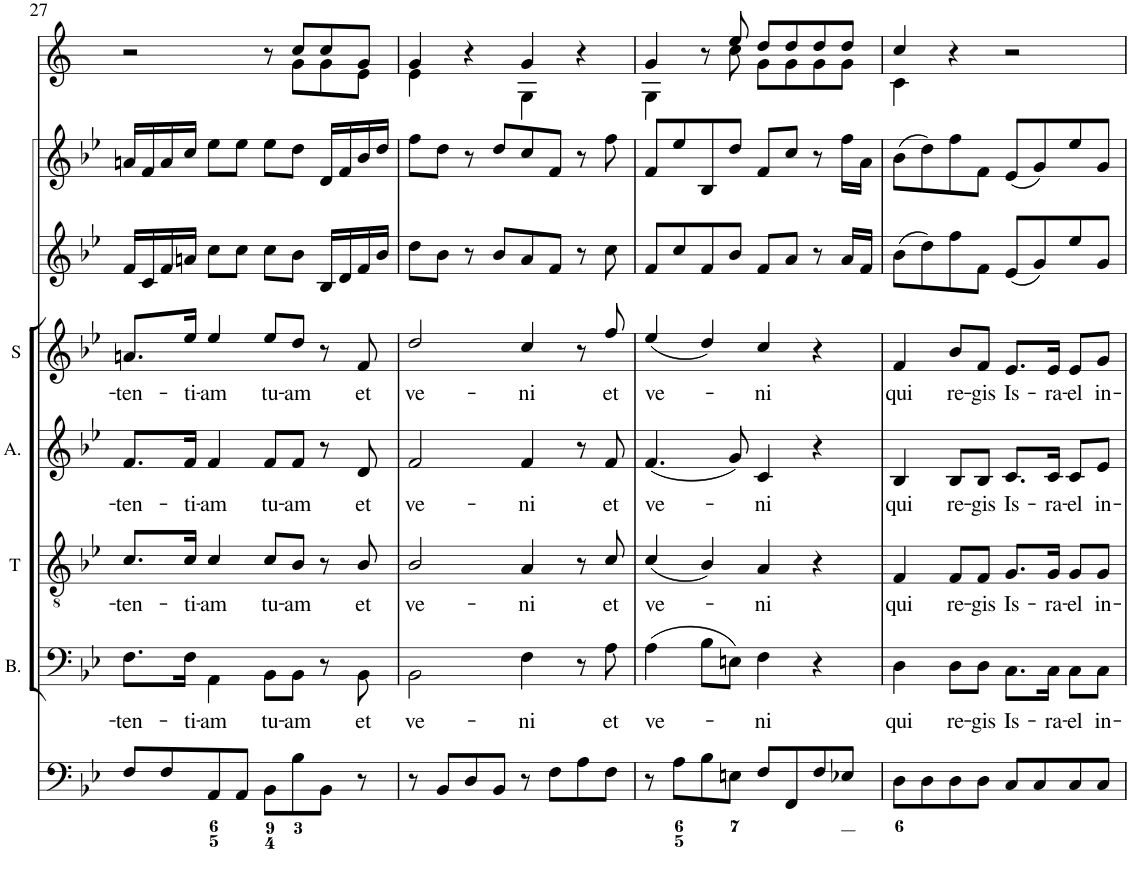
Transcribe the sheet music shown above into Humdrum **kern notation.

**kern	**kern	**text	**kern	**text	**kern	**text	**kern	**text	**kern	**kern	**kern
*part8	*part7	*part7	*part6	*part6	*part5	*part5	*part4	*part4	*part3	*part2	*part1
*staff8	*staff7	*staff7	*staff6	*staff6	*staff5	*staff5	*staff4	*staff4	*staff3	*staff2	*staff1
*I"Organ	*I"Basse	*	*I"Tenor	*	*I"Alto	*	*I"Soprane	*	*I"Violino 2	*I"Violino 1	*I"Clarini in B[b]
*	*I'B.	*	*I'T	*	*I'A.	*	*I'S	*	*I'Vln	*I'Vln	*
!!LO:PB:g=z
*clefF4	*clefF4	*	*clefGv2	*	*clefG2	*	*clefG2	*	*clefG2	*clefG2	*clefG2
*	*	*	*	*	*	*	*	*	*	*	*Trd1c2
*k[b-e-]	*k[b-e-]	*	*k[b-e-]	*	*k[b-e-]	*	*k[b-e-]	*	*k[b-e-]	*k[b-e-]	*k[]
*M4/4	*M4/4	*	*M4/4	*	*M4/4	*	*M4/4	*	*M4/4	*M4/4	*M4/4
*met(c)	*met(c)	*	*met(c)	*	*met(c)	*	*met(c)	*	*met(c)	*met(c)	*met(c)
=27	=27	=27	=27	=27	=27	=27	=27	=27	=27	=27	=27
!	!	!LO:LY:b	!	!LO:LY:b	!	!LO:LY:b	!	!LO:LY:b	!	!	!
*	*	*	*	*	*	*	*	*	*	*	*^
8F/L	8.F\L	-ten-	8.c/L	-ten-	8.f/L	-ten-	8.an/L	-ten-	16f/LL	16an/LL	2r	8ryy
.	.	.	.	.	.	.	.	.	16c/	16f/	.	.
*	*	*	*	*	*	*	*	*	*	*	*v	*v
8F/	.	.	.	.	.	.	.	.	16f/	16a/	.
!	!	!LO:LY:b	!	!LO:LY:b	!	!LO:LY:b	!	!LO:LY:b	!	!	!
.	16F\Jk	-ti-	16c/Jk	-ti-	16f/Jk	-ti-	16ee-/Jk	-ti-	16an/JJ	16cc/JJ	.
!	!	!LO:LY:b	!	!LO:LY:b	!	!LO:LY:b	!	!LO:LY:b	!	!	!
8AA/	4AA\	-am	4c/	-am	4f/	-am	4ee-/	-am	8cc\L	8ee-\L	.
8AA/J	.	.	.	.	.	.	.	.	8cc\J	8ee-\J	.
!	!	!LO:LY:b	!	!LO:LY:b	!	!LO:LY:b	!	!LO:LY:b	!	!	!
8BB-\L	8BB-\L	tu-	8c/L	tu-	8f/L	tu-	8ee-/L	tu-	8cc\L	8ee-\L	8r
!	!	!LO:LY:b	!	!LO:LY:b	!	!LO:LY:b	!	!LO:LY:b	!	!	!
*	*	*	*	*	*	*	*	*	*	*	*^
8B-\	8BB-\J	-am	8B-/J	-am	8f/J	-am	8dd/J	-am	8b-\J	8dd\J	8cc/L	8g\L
8BB-\J	8r	.	8r	.	8r	.	8r	.	16B-/LL	16d/LL	8cc/	8g\
.	.	.	.	.	.	.	.	.	16d/	16f/	.	.
!	!	!LO:LY:b	!	!LO:LY:b	!	!LO:LY:b	!	!LO:LY:b	!	!	!	!
8r	8BB-\	et	8B-/	et	8d/	et	8f/	et	16f/	16b-/	8g/J	8e\J
.	.	.	.	.	.	.	.	.	16b-/JJ	16dd/JJ	.	.
=28	=28	=28	=28	=28	=28	=28	=28	=28	=28	=28	=28	=28
!	!	!LO:LY:b	!	!LO:LY:b	!	!LO:LY:b	!	!LO:LY:b	!	!	!	!
8r	2BB-\	ve-	2B-/	ve-	2f/	ve-	2dd/	ve-	8dd\L	8ff\L	4g/	4e\
8BB-/L	.	.	.	.	.	.	.	.	8b-\J	8dd\J	.	.
8D/	.	.	.	.	.	.	.	.	8r	8r	4r	4ryy
8BB-/J	.	.	.	.	.	.	.	.	8b-/L	8dd/L	.	.
!	!	!LO:LY:b	!	!LO:LY:b	!	!LO:LY:b	!	!LO:LY:b	!	!	!	!
8r	4F\	-ni	4A/	-ni	4f/	-ni	4cc/	-ni	8a/	8cc/	4g/	4G\
8F\L	.	.	.	.	.	.	.	.	8f/J	8f/J	.	.
8A\	8r	.	8r	.	8r	.	8r	.	8r	8r	4r	4ryy
!	!	!LO:LY:b	!	!LO:LY:b	!	!LO:LY:b	!	!LO:LY:b	!	!	!	!
8F\J	8A\	et	8c/	et	8f/	et	8ff/	et	8cc\	8ff\	.	.
=29	=29	=29	=29	=29	=29	=29	=29	=29	=29	=29	=29	=29
!	!	!LO:LY:b	!	!LO:LY:b	!	!LO:LY:b	!	!LO:LY:b	!	!	!	!
8r	(4A\	ve-	(4c/	ve-	(4.f/	ve-	(4ee-/	ve-	8f/L	8f/L	4g/	4G\
8A\L	.	.	.	.	.	.	.	.	8cc/	8ee-/	.	.
8B-\	8B-\L	.	4B-/)	.	.	.	4dd/)	.	8f/	8B-/	8r	8ryy
8En\J	8En\J)	.	.	.	8g/)	.	.	.	8b-/J	8dd/J	8ee/	8cc\
!	!	!LO:LY:b	!	!LO:LY:b	!	!LO:LY:b	!	!LO:LY:b	!	!	!	!
8F/L	4F\	-ni	4A/	-ni	4c/	-ni	4cc/	-ni	8f/L	8f/L	8dd/L	8g\L
8FF/	.	.	.	.	.	.	.	.	8a/J	8cc/J	8dd/	8g\
8F/	4r	.	4r	.	4r	.	4r	.	8r	8r	8dd/	8g\
8E-X/J	.	.	.	.	.	.	.	.	16a/LL	16ff\LL	8dd/J	8g\J
.	.	.	.	.	.	.	.	.	16f/JJ	16a\JJ	.	.
=30	=30	=30	=30	=30	=30	=30	=30	=30	=30	=30	=30	=30
!	!	!LO:LY:b	!	!LO:LY:b	!	!LO:LY:b	!	!LO:LY:b	!	!	!	!
8D\L	4D\	qui	4F/	qui	4B-/	qui	4f/	qui	(8b-\L	(8b-\L	4cc/	4c\
8D\	.	.	.	.	.	.	.	.	8dd\)	8dd\)	.	.
!	!	!LO:LY:b	!	!LO:LY:b	!	!LO:LY:b	!	!LO:LY:b	!	!	!	!
8D\	8D\L	re-	8F/L	re-	8B-/L	re-	8b-/L	re-	8ff\	8ff\	4r	2.ryy
!	!	!LO:LY:b	!	!LO:LY:b	!	!LO:LY:b	!	!LO:LY:b	!	!	!	!
8D\J	8D\J	-gis	8F/J	-gis	8B-/J	-gis	8f/J	-gis	8f\J	8f\J	.	.
!	!	!LO:LY:b	!	!LO:LY:b	!	!LO:LY:b	!	!LO:LY:b	!	!	!	!
8C/L	8.C\L	Is-	8.G/L	Is-	8.c/L	Is-	8.e-/L	Is-	(8e-/L	(8e-/L	2r	.
8C/	.	.	.	.	.	.	.	.	8g/)	8g/)	.	.
!	!	!LO:LY:b	!	!LO:LY:b	!	!LO:LY:b	!	!LO:LY:b	!	!	!	!
.	16C\Jk	-ra-	16G/Jk	-ra-	16c/Jk	-ra-	16e-/Jk	-ra-	.	.	.	.
!	!	!LO:LY:b	!	!LO:LY:b	!	!LO:LY:b	!	!LO:LY:b	!	!	!	!
8C/	8C\L	-el	8G/L	-el	8c/L	-el	8e-/L	-el	8ee-/	8ee-/	.	.
!	!	!LO:LY:b	!	!LO:LY:b	!	!LO:LY:b	!	!LO:LY:b	!	!	!	!
8C/J	8C\J	in-	8G/J	in-	8e-/J	in-	8g/J	in-	8g/J	8g/J	.	.
*	*	*	*	*	*	*	*	*	*	*	*v	*v
=	=	=	=	=	=	=	=	=	=	=	=
*-	*-	*-	*-	*-	*-	*-	*-	*-	*-	*-	*-
